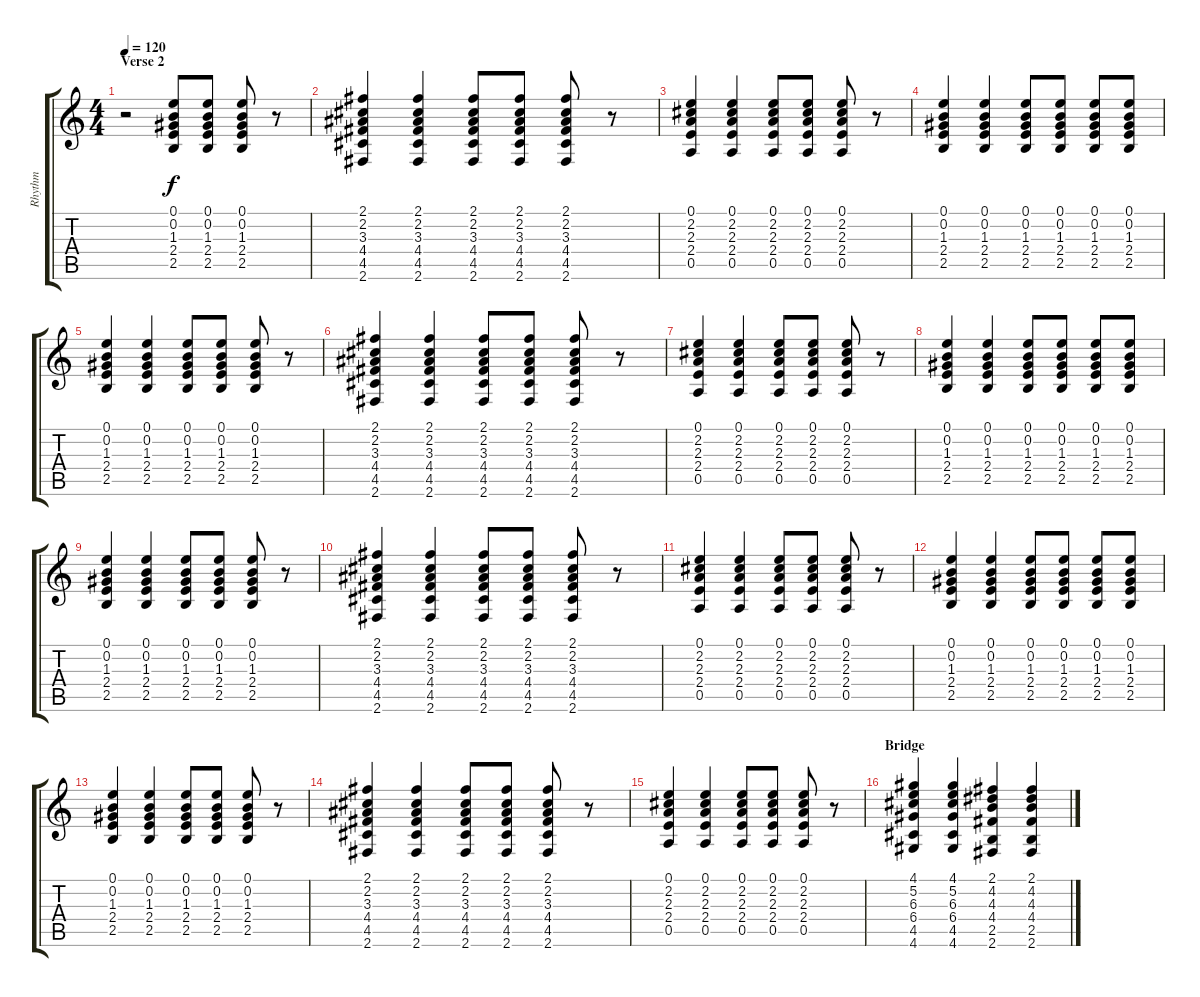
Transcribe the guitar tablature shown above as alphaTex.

\track ("Rhythm" "Rhythm") {instrument acousticguitarsteel}
\staff {score tabs}
\tuning (E4 B3 G3 D3 A2 E2) {hide}
\ts (4 4)
\section ("" "Verse 2")
\tempo 120
\clef g2
\ks c
r.2{dy f} (0.1 0.2 1.3 2.4 2.5).8 (0.1 0.2 1.3 2.4 2.5).8 (0.1 0.2 1.3 2.4 2.5).8 r.8 |
(2.1 2.2 3.3 4.4 4.5 2.6).4 (2.1 2.2 3.3 4.4 4.5 2.6).4 (2.1 2.2 3.3 4.4 4.5 2.6).8 (2.1 2.2 3.3 4.4 4.5 2.6).8 (2.1 2.2 3.3 4.4 4.5 2.6).8 r.8 |
(0.1 2.2 2.3 2.4 0.5).4 (0.1 2.2 2.3 2.4 0.5).4 (0.1 2.2 2.3 2.4 0.5).8 (0.1 2.2 2.3 2.4 0.5).8 (0.1 2.2 2.3 2.4 0.5).8 r.8 |
(0.1 0.2 1.3 2.4 2.5).4 (0.1 0.2 1.3 2.4 2.5).4 (0.1 0.2 1.3 2.4 2.5).8 (0.1 0.2 1.3 2.4 2.5).8 (0.1 0.2 1.3 2.4 2.5).8 (0.1 0.2 1.3 2.4 2.5).8 |
(0.1 0.2 1.3 2.4 2.5).4 (0.1 0.2 1.3 2.4 2.5).4 (0.1 0.2 1.3 2.4 2.5).8 (0.1 0.2 1.3 2.4 2.5).8 (0.1 0.2 1.3 2.4 2.5).8 r.8 |
(2.1 2.2 3.3 4.4 4.5 2.6).4 (2.1 2.2 3.3 4.4 4.5 2.6).4 (2.1 2.2 3.3 4.4 4.5 2.6).8 (2.1 2.2 3.3 4.4 4.5 2.6).8 (2.1 2.2 3.3 4.4 4.5 2.6).8 r.8 |
(0.1 2.2 2.3 2.4 0.5).4 (0.1 2.2 2.3 2.4 0.5).4 (0.1 2.2 2.3 2.4 0.5).8 (0.1 2.2 2.3 2.4 0.5).8 (0.1 2.2 2.3 2.4 0.5).8 r.8 |
(0.1 0.2 1.3 2.4 2.5).4 (0.1 0.2 1.3 2.4 2.5).4 (0.1 0.2 1.3 2.4 2.5).8 (0.1 0.2 1.3 2.4 2.5).8 (0.1 0.2 1.3 2.4 2.5).8 (0.1 0.2 1.3 2.4 2.5).8 |
(0.1 0.2 1.3 2.4 2.5).4 (0.1 0.2 1.3 2.4 2.5).4 (0.1 0.2 1.3 2.4 2.5).8 (0.1 0.2 1.3 2.4 2.5).8 (0.1 0.2 1.3 2.4 2.5).8 r.8 |
(2.1 2.2 3.3 4.4 4.5 2.6).4 (2.1 2.2 3.3 4.4 4.5 2.6).4 (2.1 2.2 3.3 4.4 4.5 2.6).8 (2.1 2.2 3.3 4.4 4.5 2.6).8 (2.1 2.2 3.3 4.4 4.5 2.6).8 r.8 |
(0.1 2.2 2.3 2.4 0.5).4 (0.1 2.2 2.3 2.4 0.5).4 (0.1 2.2 2.3 2.4 0.5).8 (0.1 2.2 2.3 2.4 0.5).8 (0.1 2.2 2.3 2.4 0.5).8 r.8 |
(0.1 0.2 1.3 2.4 2.5).4 (0.1 0.2 1.3 2.4 2.5).4 (0.1 0.2 1.3 2.4 2.5).8 (0.1 0.2 1.3 2.4 2.5).8 (0.1 0.2 1.3 2.4 2.5).8 (0.1 0.2 1.3 2.4 2.5).8 |
(0.1 0.2 1.3 2.4 2.5).4 (0.1 0.2 1.3 2.4 2.5).4 (0.1 0.2 1.3 2.4 2.5).8 (0.1 0.2 1.3 2.4 2.5).8 (0.1 0.2 1.3 2.4 2.5).8 r.8 |
(2.1 2.2 3.3 4.4 4.5 2.6).4 (2.1 2.2 3.3 4.4 4.5 2.6).4 (2.1 2.2 3.3 4.4 4.5 2.6).8 (2.1 2.2 3.3 4.4 4.5 2.6).8 (2.1 2.2 3.3 4.4 4.5 2.6).8 r.8 |
(0.1 2.2 2.3 2.4 0.5).4 (0.1 2.2 2.3 2.4 0.5).4 (0.1 2.2 2.3 2.4 0.5).8 (0.1 2.2 2.3 2.4 0.5).8 (0.1 2.2 2.3 2.4 0.5).8 r.8 |
\section ("" "Bridge")
(4.1 5.2 6.3 6.4 4.5 4.6).4 (4.1 5.2 6.3 6.4 4.5 4.6).4 (2.1 4.2 4.3 4.4 2.5 2.6).4 (2.1 4.2 4.3 4.4 2.5 2.6).4
